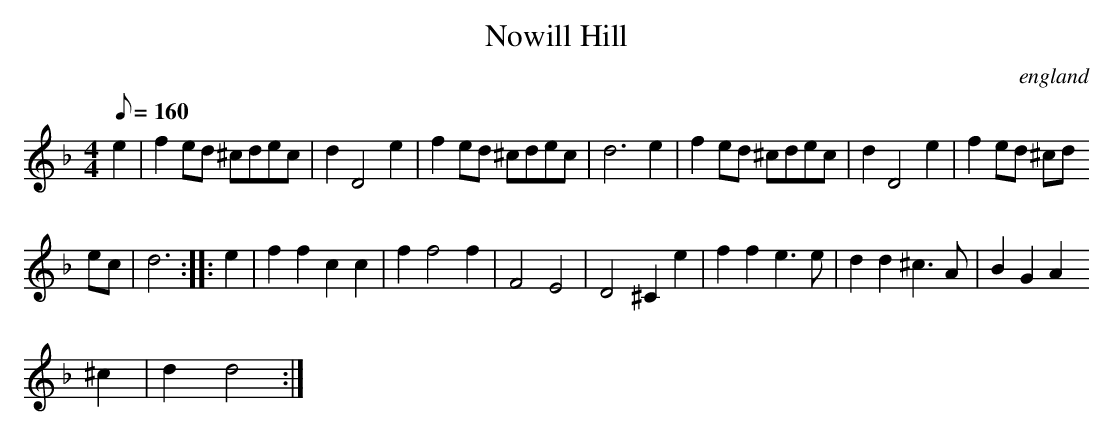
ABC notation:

X:1
T: Nowill Hill
O:england
M:4/4
L:1/8
Q:160
K:F
e2|f2 ed ^cdec|d2 D4 e2|f2 ed ^cdec|d6 e2|f2 ed ^cdec|d2 D4 e2|f2 ed ^cd
ec|d6::\
e2|f2 f2 c2 c2|f2 f4 f2|F4 E4|D4 ^C2 e2|f2 f2 e3 e|d2 d2 ^c3 A|B2 G2 A2
^c2|d2 d4:|
